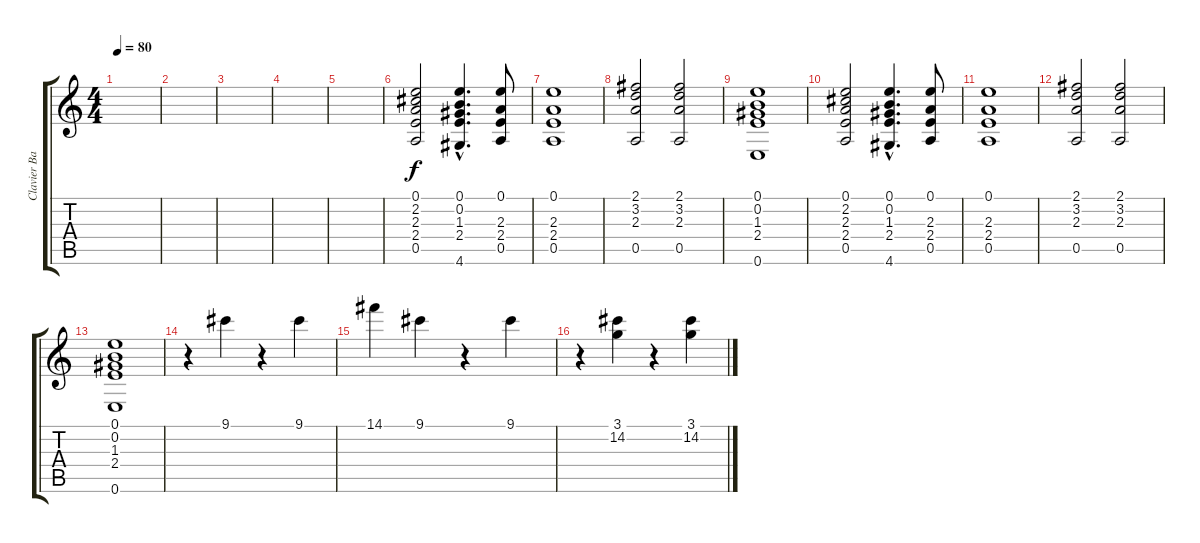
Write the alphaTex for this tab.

\track ("Clavier Bas" "Clavier Ba") {instrument acousticgrandpiano}
\staff {score tabs}
\tuning (E5 B4 G4 D4 A3 E3) {hide}
\ts (4 4)
\tempo 80
\clef g2
\ks c
|
|
|
|
|
(0.1 2.2 2.3 2.4 0.5).2 (0.1{hac} 0.2{hac} 1.3{hac} 2.4{hac} 4.6{hac}).4{d} (0.1 2.3 2.4 0.5).8 |
(0.1 2.3 2.4 0.5).1 |
(2.1 3.2 2.3 0.5).2 (2.1 3.2 2.3 0.5).2 |
(0.1 0.2 1.3 2.4 0.6).1 |
(0.1 2.2 2.3 2.4 0.5).2 (0.1{hac} 0.2{hac} 1.3{hac} 2.4{hac} 4.6{hac}).4{d} (0.1 2.3 2.4 0.5).8 |
(0.1 2.3 2.4 0.5).1 |
(2.1 3.2 2.3 0.5).2 (2.1 3.2 2.3 0.5).2 |
(0.1 0.2 1.3 2.4 0.6).1 |
r.4 9.1.4 r.4 9.1.4 |
14.1.4 9.1.4 r.4 9.1.4 |
r.4 (3.1 14.2).4 r.4 (3.1 14.2).4
